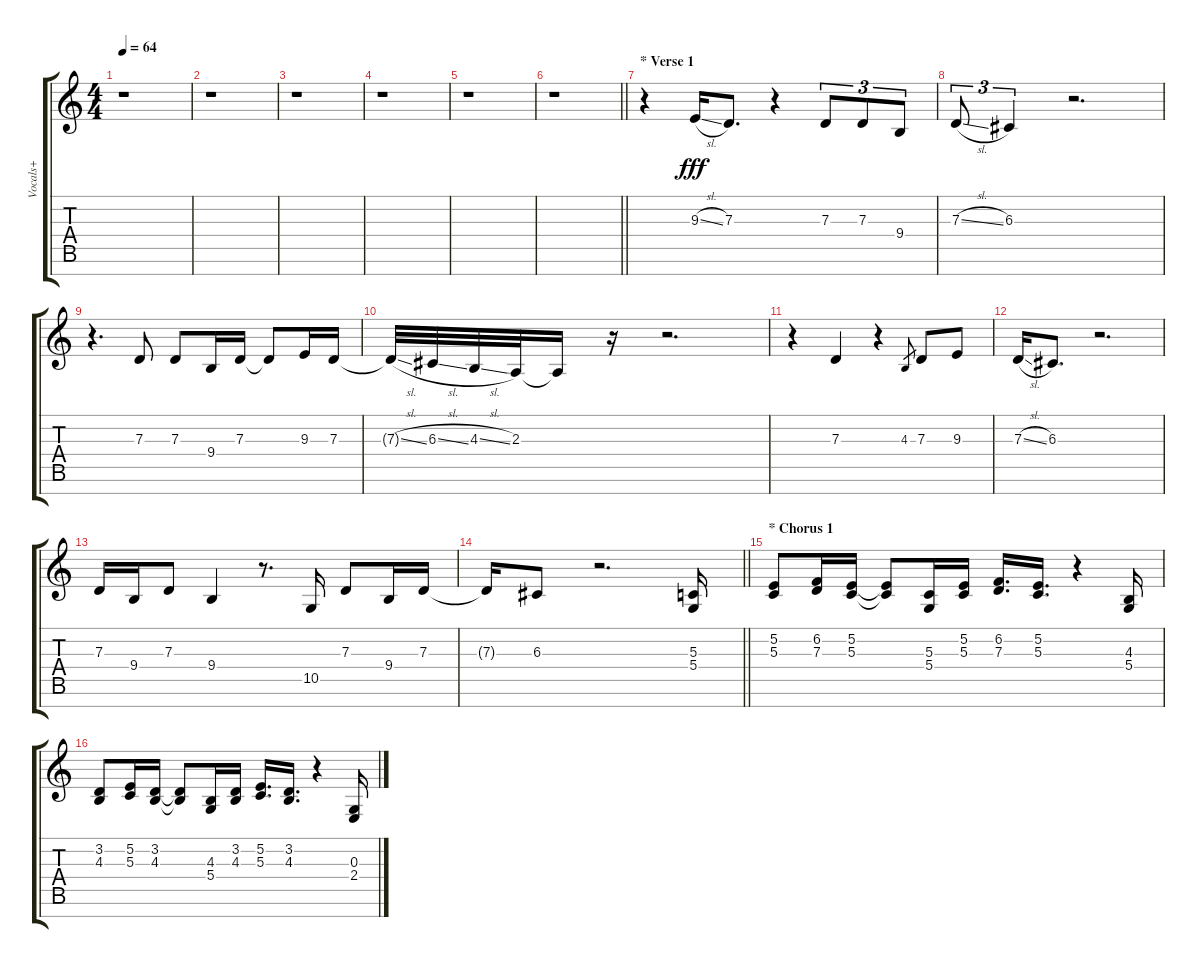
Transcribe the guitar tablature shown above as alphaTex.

\track ("Vocals+" "Vocals+") {mute instrument lead2sawtooth}
\staff {score tabs}
\tuning (E4 B3 G3 D3 A2 E2 B1) {hide}
\ts (4 4)
\tempo 64
\clef g2
\ks c
r.1{dy fff} |
r.1 |
r.1 |
r.1 |
r.1 |
\barLineRight lightlight
r.1 |
\section ("" "* Verse 1")
r.4{instrument lead2sawtooth} 9.3{sl}.16 7.3.8{d} r.4 7.3.8{tu (3 2)} 7.3.8{tu (3 2)} 9.4.8{tu (3 2)} |
7.3{sl}.8{tu (3 2)} 6.3.4{tu (3 2)} r.2{d} |
r.4{d} 7.3.8 7.3.8 9.4.16 7.3.16 7.3{t}.8 9.3.16 7.3.16 |
7.3{sl t}.32 6.3{sl}.32 4.3{sl}.32 2.3.32 2.3{t}.16 r.16 r.2{d} |
r.4 7.3.4 r.4 4.3.8{gr} 7.3.8 9.3.8 |
7.3{sl}.16 6.3.8{d} r.2{d} |
7.3.16 9.4.16 7.3.8 9.4.4 r.8{d} 10.5.16 7.3.8 9.4.16 7.3.16 |
\barLineRight lightlight
7.3{t}.16 6.3.8 r.2{d} (5.3 5.4).16 |
\section ("" "* Chorus 1")
(5.2 5.3).8 (6.2 7.3).16 (5.2 5.3).16 (5.2{t} 5.3{t}).8 (5.3 5.4).16 (5.2 5.3).16 (6.2 7.3).16{d} (5.2 5.3).16{d} r.4 (4.3 5.4).16 |
(3.2 4.3).8 (5.2 5.3).16 (3.2 4.3).16 (3.2{t} 4.3{t}).8 (4.3 5.4).16 (3.2 4.3).16 (5.2 5.3).16{d} (3.2 4.3).16{d} r.4 (0.3 2.4).16
